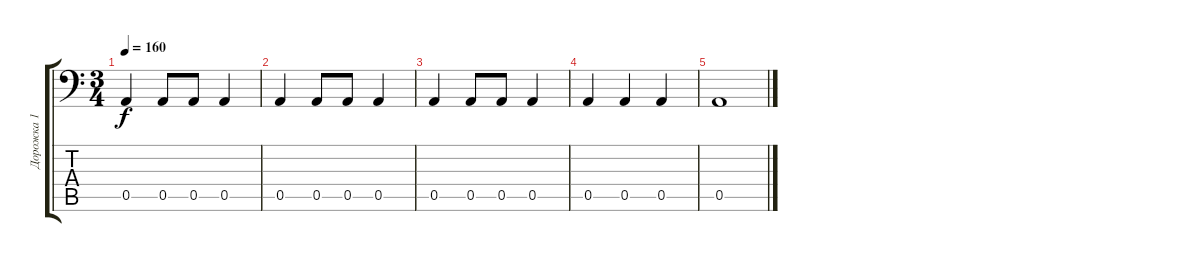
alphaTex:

\track ("Дорожка 1" "Дорожка 1") {instrument electricbassfinger}
\staff {score tabs}
\tuning (E3 B2 G2 D2 A1 E1) {hide}
\ts (3 4)
\tempo 160
\clef f4
\ks c
0.5.4{dy f} 0.5.8 0.5.8 0.5.4 |
0.5.4 0.5.8 0.5.8 0.5.4 |
0.5.4 0.5.8 0.5.8 0.5.4 |
0.5.4 0.5.4 0.5.4 |
0.5.1
